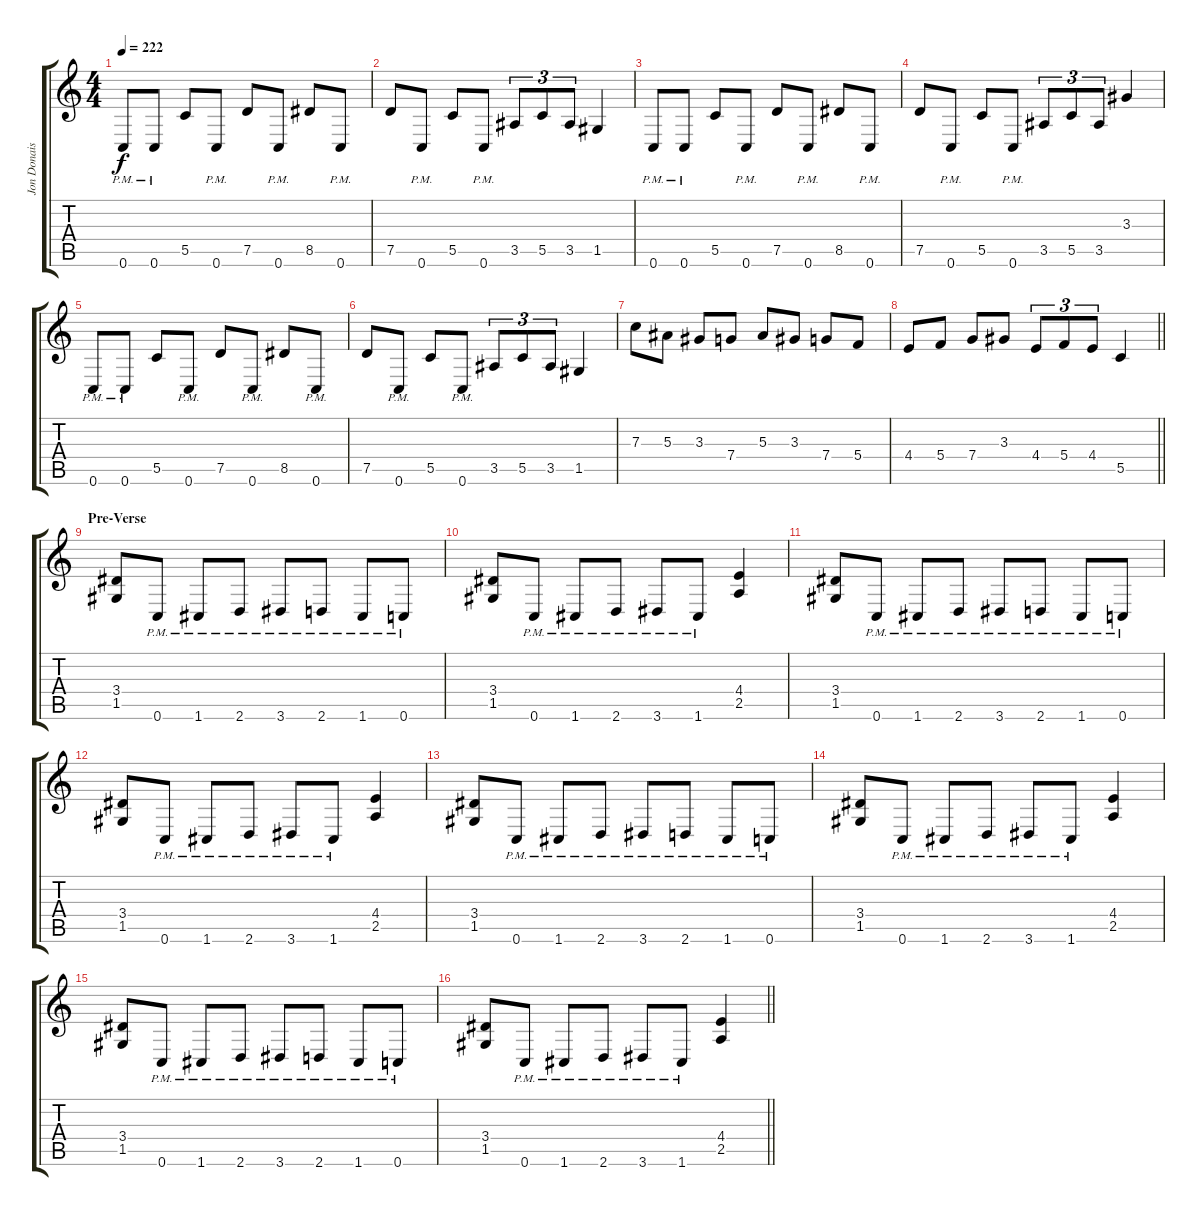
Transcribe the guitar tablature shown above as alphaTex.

\track ("Jon Donais" "Jon Donais") {instrument distortionguitar}
\staff {score tabs}
\tuning (D4 A3 F3 C3 G2 C2) {hide}
\ts (4 4)
\tempo 222
\clef g2
\ks c
0.6{pm}.8{dy f} 0.6{pm}.8 5.5.8 0.6{pm}.8 7.5.8 0.6{pm}.8 8.5.8 0.6{pm}.8 |
7.5.8 0.6{pm}.8 5.5.8 0.6{pm}.8 3.5.8{tu (3 2)} 5.5.8{tu (3 2)} 3.5.8{tu (3 2)} 1.5.4 |
0.6{pm}.8 0.6{pm}.8 5.5.8 0.6{pm}.8 7.5.8 0.6{pm}.8 8.5.8 0.6{pm}.8 |
7.5.8 0.6{pm}.8 5.5.8 0.6{pm}.8 3.5.8{tu (3 2)} 5.5.8{tu (3 2)} 3.5.8{tu (3 2)} 3.3.4 |
0.6{pm}.8 0.6{pm}.8 5.5.8 0.6{pm}.8 7.5.8 0.6{pm}.8 8.5.8 0.6{pm}.8 |
7.5.8 0.6{pm}.8 5.5.8 0.6{pm}.8 3.5.8{tu (3 2)} 5.5.8{tu (3 2)} 3.5.8{tu (3 2)} 1.5.4 |
7.3.8 5.3.8 3.3.8 7.4.8 5.3.8 3.3.8 7.4.8 5.4.8 |
\barLineRight lightlight
4.4.8 5.4.8 7.4.8 3.3.8 4.4.8{tu (3 2)} 5.4.8{tu (3 2)} 4.4.8{tu (3 2)} 5.5.4 |
\section ("" "Pre-Verse")
(3.4 1.5).8 0.6{pm}.8 1.6{pm}.8 2.6{pm}.8 3.6{pm}.8 2.6{pm}.8 1.6{pm}.8 0.6{pm}.8 |
(3.4 1.5).8 0.6{pm}.8 1.6{pm}.8 2.6{pm}.8 3.6{pm}.8 1.6{pm}.8 (4.4 2.5).4 |
(3.4 1.5).8 0.6{pm}.8 1.6{pm}.8 2.6{pm}.8 3.6{pm}.8 2.6{pm}.8 1.6{pm}.8 0.6{pm}.8 |
(3.4 1.5).8 0.6{pm}.8 1.6{pm}.8 2.6{pm}.8 3.6{pm}.8 1.6{pm}.8 (4.4 2.5).4 |
(3.4 1.5).8 0.6{pm}.8 1.6{pm}.8 2.6{pm}.8 3.6{pm}.8 2.6{pm}.8 1.6{pm}.8 0.6{pm}.8 |
(3.4 1.5).8 0.6{pm}.8 1.6{pm}.8 2.6{pm}.8 3.6{pm}.8 1.6{pm}.8 (4.4 2.5).4 |
(3.4 1.5).8 0.6{pm}.8 1.6{pm}.8 2.6{pm}.8 3.6{pm}.8 2.6{pm}.8 1.6{pm}.8 0.6{pm}.8 |
\barLineRight lightlight
(3.4 1.5).8 0.6{pm}.8 1.6{pm}.8 2.6{pm}.8 3.6{pm}.8 1.6{pm}.8 (4.4 2.5).4
